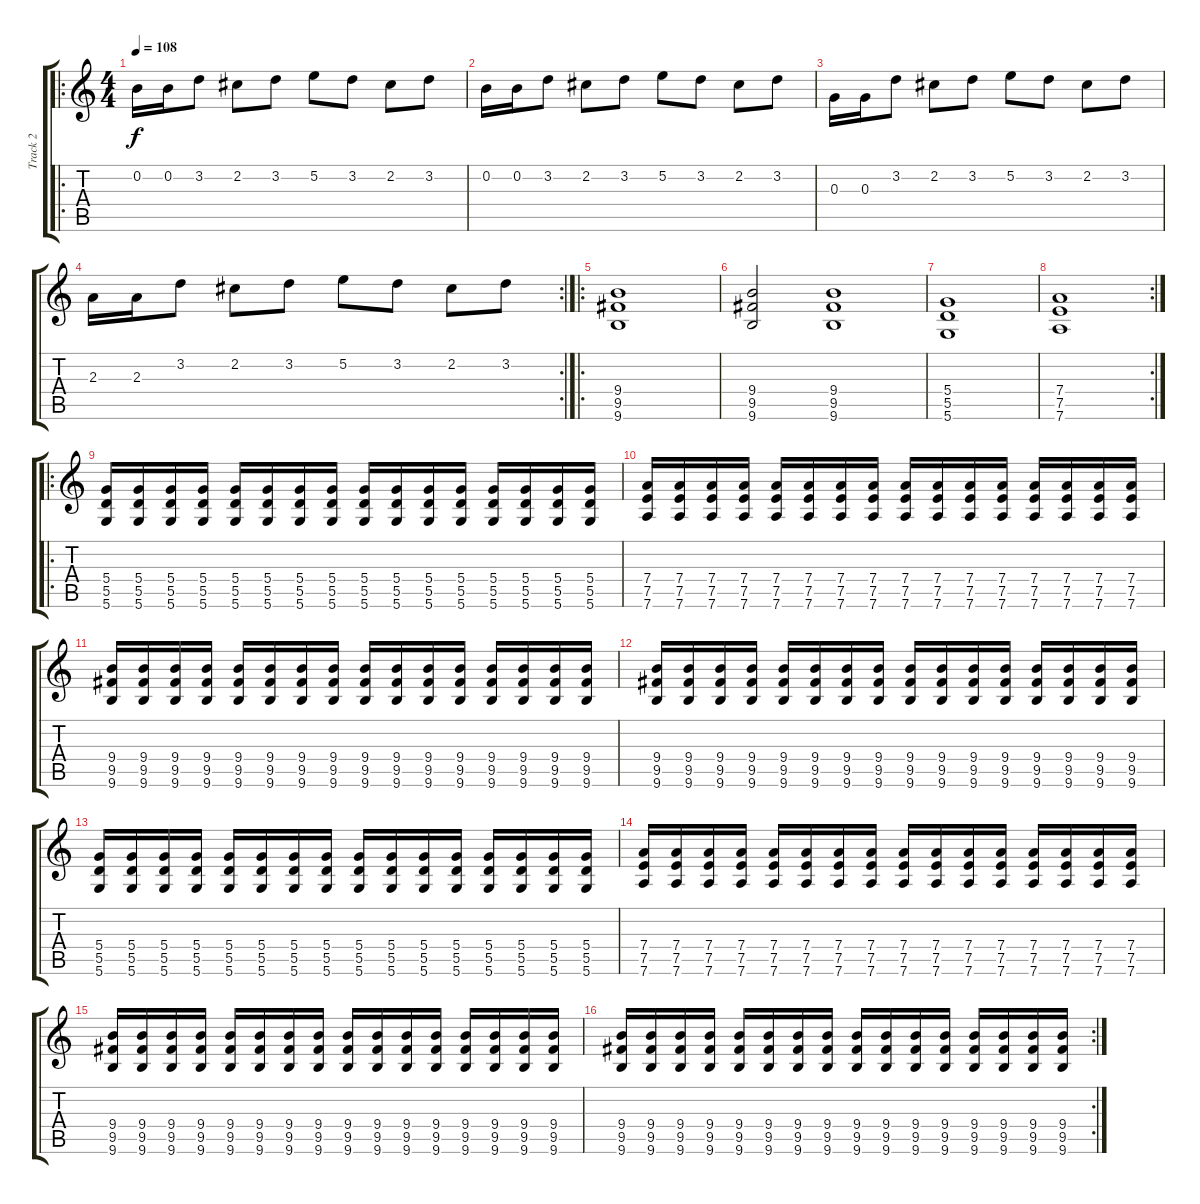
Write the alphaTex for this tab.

\track ("Track 2" "Track 2") {instrument distortionguitar}
\staff {score tabs}
\tuning (E4 B3 G3 D3 A2 D2) {hide}
\ro
\ts (4 4)
\tempo 108
\clef g2
\ks c
0.2.16{dy f} 0.2.16 3.2.8 2.2.8 3.2.8 5.2.8 3.2.8 2.2.8 3.2.8 |
0.2.16 0.2.16 3.2.8 2.2.8 3.2.8 5.2.8 3.2.8 2.2.8 3.2.8 |
0.3.16 0.3.16 3.2.8 2.2.8 3.2.8 5.2.8 3.2.8 2.2.8 3.2.8 |
\rc 2
2.3.16 2.3.16 3.2.8 2.2.8 3.2.8 5.2.8 3.2.8 2.2.8 3.2.8 |
\ro
(9.4 9.5 9.6).1 |
(9.4 9.5 9.6).2 (9.4 9.5 9.6).1 |
(5.4 5.5 5.6).1 |
\rc 2
(7.4 7.5 7.6).1 |
\ro
(5.4 5.5 5.6).16 (5.4 5.5 5.6).16 (5.4 5.5 5.6).16 (5.4 5.5 5.6).16 (5.4 5.5 5.6).16 (5.4 5.5 5.6).16 (5.4 5.5 5.6).16 (5.4 5.5 5.6).16 (5.4 5.5 5.6).16 (5.4 5.5 5.6).16 (5.4 5.5 5.6).16 (5.4 5.5 5.6).16 (5.4 5.5 5.6).16 (5.4 5.5 5.6).16 (5.4 5.5 5.6).16 (5.4 5.5 5.6).16 |
(7.4 7.5 7.6).16 (7.4 7.5 7.6).16 (7.4 7.5 7.6).16 (7.4 7.5 7.6).16 (7.4 7.5 7.6).16 (7.4 7.5 7.6).16 (7.4 7.5 7.6).16 (7.4 7.5 7.6).16 (7.4 7.5 7.6).16 (7.4 7.5 7.6).16 (7.4 7.5 7.6).16 (7.4 7.5 7.6).16 (7.4 7.5 7.6).16 (7.4 7.5 7.6).16 (7.4 7.5 7.6).16 (7.4 7.5 7.6).16 |
(9.4 9.5 9.6).16 (9.4 9.5 9.6).16 (9.4 9.5 9.6).16 (9.4 9.5 9.6).16 (9.4 9.5 9.6).16 (9.4 9.5 9.6).16 (9.4 9.5 9.6).16 (9.4 9.5 9.6).16 (9.4 9.5 9.6).16 (9.4 9.5 9.6).16 (9.4 9.5 9.6).16 (9.4 9.5 9.6).16 (9.4 9.5 9.6).16 (9.4 9.5 9.6).16 (9.4 9.5 9.6).16 (9.4 9.5 9.6).16 |
(9.4 9.5 9.6).16 (9.4 9.5 9.6).16 (9.4 9.5 9.6).16 (9.4 9.5 9.6).16 (9.4 9.5 9.6).16 (9.4 9.5 9.6).16 (9.4 9.5 9.6).16 (9.4 9.5 9.6).16 (9.4 9.5 9.6).16 (9.4 9.5 9.6).16 (9.4 9.5 9.6).16 (9.4 9.5 9.6).16 (9.4 9.5 9.6).16 (9.4 9.5 9.6).16 (9.4 9.5 9.6).16 (9.4 9.5 9.6).16 |
(5.4 5.5 5.6).16 (5.4 5.5 5.6).16 (5.4 5.5 5.6).16 (5.4 5.5 5.6).16 (5.4 5.5 5.6).16 (5.4 5.5 5.6).16 (5.4 5.5 5.6).16 (5.4 5.5 5.6).16 (5.4 5.5 5.6).16 (5.4 5.5 5.6).16 (5.4 5.5 5.6).16 (5.4 5.5 5.6).16 (5.4 5.5 5.6).16 (5.4 5.5 5.6).16 (5.4 5.5 5.6).16 (5.4 5.5 5.6).16 |
(7.4 7.5 7.6).16 (7.4 7.5 7.6).16 (7.4 7.5 7.6).16 (7.4 7.5 7.6).16 (7.4 7.5 7.6).16 (7.4 7.5 7.6).16 (7.4 7.5 7.6).16 (7.4 7.5 7.6).16 (7.4 7.5 7.6).16 (7.4 7.5 7.6).16 (7.4 7.5 7.6).16 (7.4 7.5 7.6).16 (7.4 7.5 7.6).16 (7.4 7.5 7.6).16 (7.4 7.5 7.6).16 (7.4 7.5 7.6).16 |
(9.4 9.5 9.6).16 (9.4 9.5 9.6).16 (9.4 9.5 9.6).16 (9.4 9.5 9.6).16 (9.4 9.5 9.6).16 (9.4 9.5 9.6).16 (9.4 9.5 9.6).16 (9.4 9.5 9.6).16 (9.4 9.5 9.6).16 (9.4 9.5 9.6).16 (9.4 9.5 9.6).16 (9.4 9.5 9.6).16 (9.4 9.5 9.6).16 (9.4 9.5 9.6).16 (9.4 9.5 9.6).16 (9.4 9.5 9.6).16 |
\rc 2
(9.4 9.5 9.6).16 (9.4 9.5 9.6).16 (9.4 9.5 9.6).16 (9.4 9.5 9.6).16 (9.4 9.5 9.6).16 (9.4 9.5 9.6).16 (9.4 9.5 9.6).16 (9.4 9.5 9.6).16 (9.4 9.5 9.6).16 (9.4 9.5 9.6).16 (9.4 9.5 9.6).16 (9.4 9.5 9.6).16 (9.4 9.5 9.6).16 (9.4 9.5 9.6).16 (9.4 9.5 9.6).16 (9.4 9.5 9.6).16
